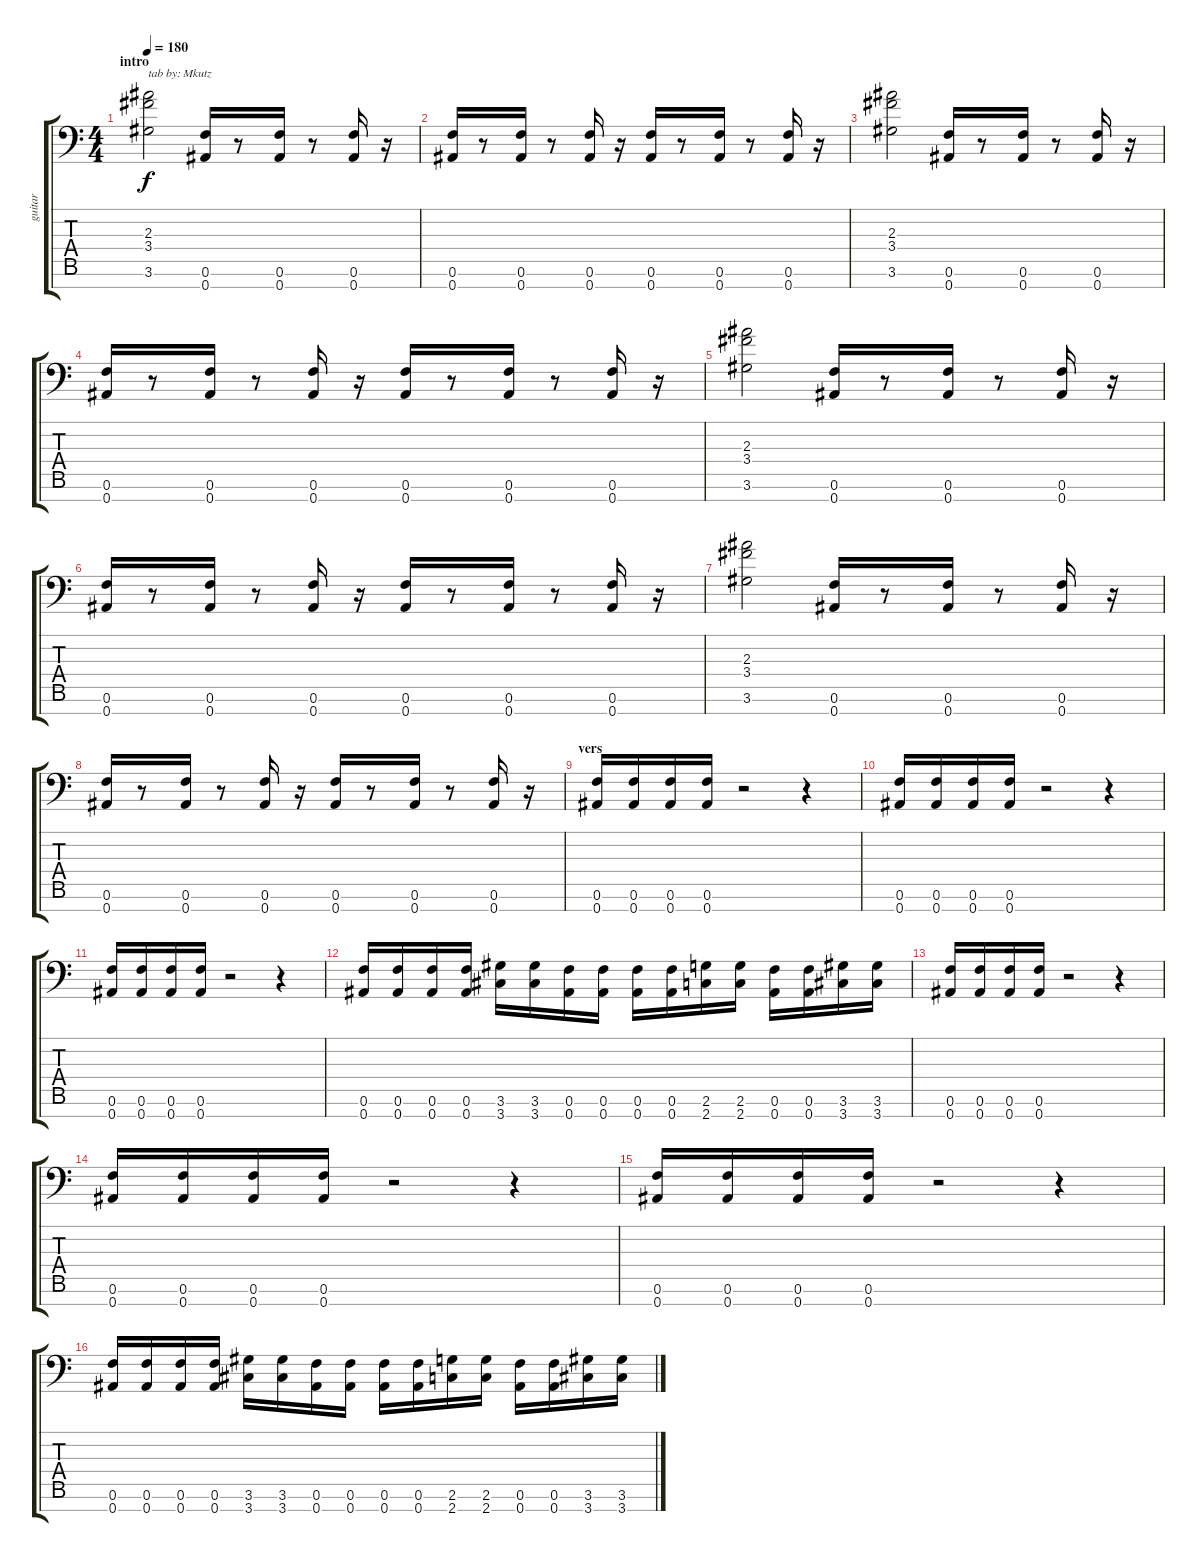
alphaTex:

\track ("guitar" "guitar") {instrument overdrivenguitar}
\staff {score tabs}
\tuning (F4 C4 Ab3 Eb3 Bb2 F2 Bb1) {hide}
\ts (4 4)
\section ("" "intro")
\tempo 180
\clef f4
\ks c
(2.3 3.4 3.6).2{txt "tab by: Mkutz" dy f instrument overdrivenguitar} (0.6 0.7).16 r.8 (0.6 0.7).16 r.8 (0.6 0.7).16 r.16 |
(0.6 0.7).16 r.8 (0.6 0.7).16 r.8 (0.6 0.7).16 r.16 (0.6 0.7).16 r.8 (0.6 0.7).16 r.8 (0.6 0.7).16 r.16 |
(2.3 3.4 3.6).2 (0.6 0.7).16 r.8 (0.6 0.7).16 r.8 (0.6 0.7).16 r.16 |
(0.6 0.7).16 r.8 (0.6 0.7).16 r.8 (0.6 0.7).16 r.16 (0.6 0.7).16 r.8 (0.6 0.7).16 r.8 (0.6 0.7).16 r.16 |
(2.3 3.4 3.6).2 (0.6 0.7).16 r.8 (0.6 0.7).16 r.8 (0.6 0.7).16 r.16 |
(0.6 0.7).16 r.8 (0.6 0.7).16 r.8 (0.6 0.7).16 r.16 (0.6 0.7).16 r.8 (0.6 0.7).16 r.8 (0.6 0.7).16 r.16 |
(2.3 3.4 3.6).2 (0.6 0.7).16 r.8 (0.6 0.7).16 r.8 (0.6 0.7).16 r.16 |
(0.6 0.7).16 r.8 (0.6 0.7).16 r.8 (0.6 0.7).16 r.16 (0.6 0.7).16 r.8 (0.6 0.7).16 r.8 (0.6 0.7).16 r.16 |
\section ("" "vers")
(0.6 0.7).16 (0.6 0.7).16 (0.6 0.7).16 (0.6 0.7).16 r.2 r.4 |
(0.6 0.7).16 (0.6 0.7).16 (0.6 0.7).16 (0.6 0.7).16 r.2 r.4 |
(0.6 0.7).16 (0.6 0.7).16 (0.6 0.7).16 (0.6 0.7).16 r.2 r.4 |
(0.6 0.7).16 (0.6 0.7).16 (0.6 0.7).16 (0.6 0.7).16 (3.6 3.7).16 (3.6 3.7).16 (0.6 0.7).16 (0.6 0.7).16 (0.6 0.7).16 (0.6 0.7).16 (2.6 2.7).16 (2.6 2.7).16 (0.6 0.7).16 (0.6 0.7).16 (3.6 3.7).16 (3.6 3.7).16 |
(0.6 0.7).16 (0.6 0.7).16 (0.6 0.7).16 (0.6 0.7).16 r.2 r.4 |
(0.6 0.7).16 (0.6 0.7).16 (0.6 0.7).16 (0.6 0.7).16 r.2 r.4 |
(0.6 0.7).16 (0.6 0.7).16 (0.6 0.7).16 (0.6 0.7).16 r.2 r.4 |
(0.6 0.7).16 (0.6 0.7).16 (0.6 0.7).16 (0.6 0.7).16 (3.6 3.7).16 (3.6 3.7).16 (0.6 0.7).16 (0.6 0.7).16 (0.6 0.7).16 (0.6 0.7).16 (2.6 2.7).16 (2.6 2.7).16 (0.6 0.7).16 (0.6 0.7).16 (3.6 3.7).16 (3.6 3.7).16
